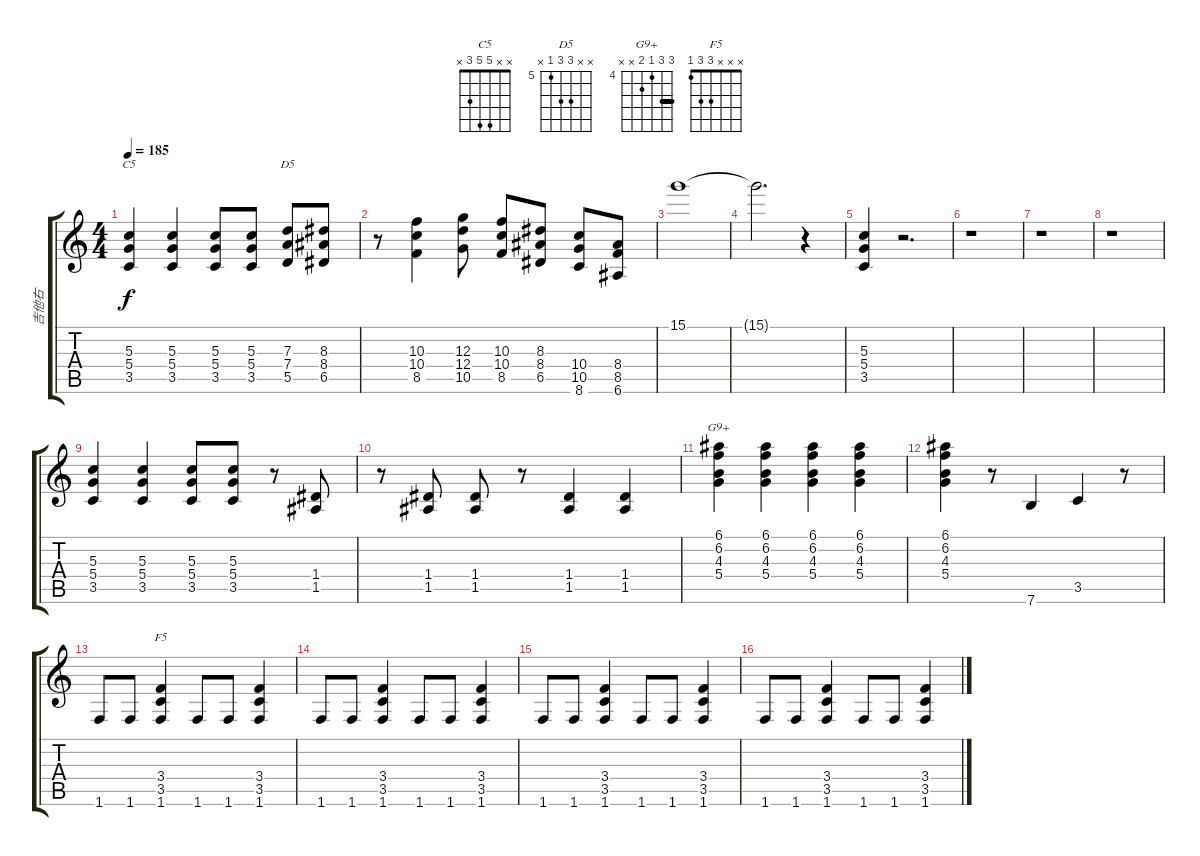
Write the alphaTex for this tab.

\track ("吉他右" "吉他右") {instrument distortionguitar}
\staff {score tabs}
\tuning (E4 B3 G3 D3 A2 E2) {hide}
\chord ("C5" x x 5 5 3 x)
\chord ("D5" x x 7 7 5 x) {firstfret 5}
\chord ("G9+" 6 6 4 5 x x) {firstfret 4 barre 6}
\chord ("F5" x x x 3 3 1)
\ts (4 4)
\tempo 185
\clef g2
\ks c
(5.3 5.4 3.5).4{ch "C5" dy f} (5.3 5.4 3.5).4 (5.3 5.4 3.5).8 (5.3 5.4 3.5).8 (7.3 7.4 5.5).8{ch "D5"} (8.3 8.4 6.5).8 |
r.8 (10.3 10.4 8.5).4 (12.3 12.4 10.5).8 (10.3 10.4 8.5).8 (8.3 8.4 6.5).8 (10.4 10.5 8.6).8 (8.4 8.5 6.6).8 |
15.1.1 |
15.1{t}.2{d} r.4 |
(5.3 5.4 3.5).4 r.2{d} |
r.1 |
r.1 |
r.1 |
(5.3 5.4 3.5).4 (5.3 5.4 3.5).4 (5.3 5.4 3.5).8 (5.3 5.4 3.5).8 r.8 (1.4 1.5).8 |
r.8 (1.4 1.5).8 (1.4 1.5).8 r.8 (1.4 1.5).4 (1.4 1.5).4 |
(6.1 6.2 4.3 5.4).4{ch "G9+"} (6.1 6.2 4.3 5.4).4 (6.1 6.2 4.3 5.4).4 (6.1 6.2 4.3 5.4).4 |
(6.1 6.2 4.3 5.4).4 r.8 7.6.4 3.5.4 r.8 |
1.6.8 1.6.8 (3.4 3.5 1.6).4{ch "F5"} 1.6.8 1.6.8 (3.4 3.5 1.6).4 |
1.6.8 1.6.8 (3.4 3.5 1.6).4 1.6.8 1.6.8 (3.4 3.5 1.6).4 |
1.6.8 1.6.8 (3.4 3.5 1.6).4 1.6.8 1.6.8 (3.4 3.5 1.6).4 |
1.6.8 1.6.8 (3.4 3.5 1.6).4 1.6.8 1.6.8 (3.4 3.5 1.6).4
